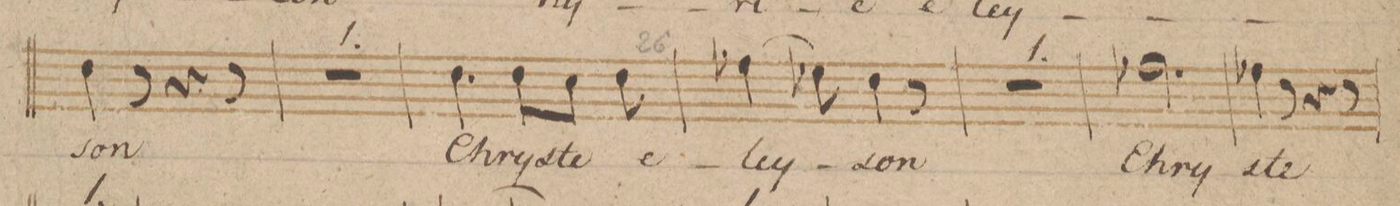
**kern	**text	**dynam
*I"Tenore.	*	*
*clefC4	*	*
*k[b-]	*	*
*M6/8	*	*
4c\	-son	.
8r	.	.
4r	.	.
8r	.	.
=28	=28	=28
2.r	.	.
=29	=29	=29
4.c\	Chry-	.
8c\L	-ste	.
8B-\J	.	.
8c\	e-	.
=30	=30	=30
(4e-X\	-ley-	.
8d-X\)	.	.
4c\	-son	.
8r	.	.
=31	=31	=31
2.r	.	.
=32	=32	=32
*2\right	*	*
2.e-X\	Chry-	.
=33	=33	=33
4e-X\	-ste	.
8r	.	.
4r	.	.
8r	.	.
=34	=34	=34
*-	*-	*-
